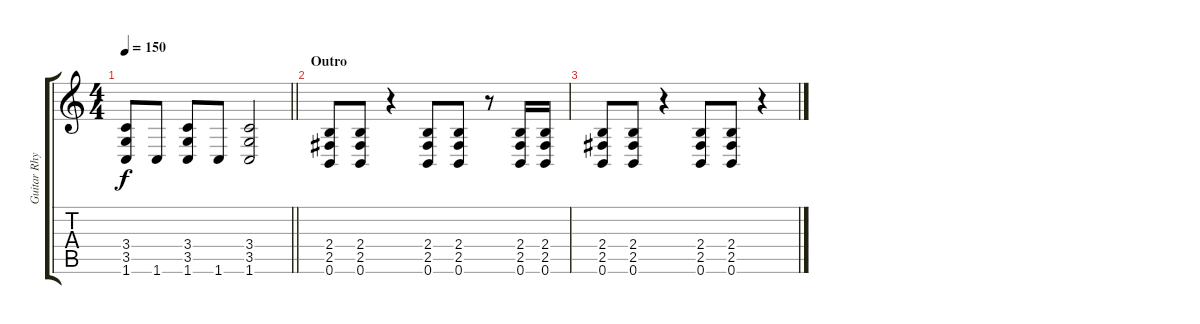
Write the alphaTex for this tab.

\track ("Guitar Rhytm" "Guitar Rhy") {instrument distortionguitar}
\staff {score tabs}
\tuning (B3 Gb3 D3 A2 E2 B1) {hide}
\ts (4 4)
\tempo 150
\clef g2
\barLineRight lightlight
\ks c
(3.4 3.5 1.6).8{dy f} 1.6.8 (3.4 3.5 1.6).8 1.6.8 (3.4 3.5 1.6).2 |
\section ("" "Outro")
(2.4 2.5 0.6).8 (2.4 2.5 0.6).8 r.4 (2.4 2.5 0.6).8 (2.4 2.5 0.6).8 r.8 (2.4 2.5 0.6).16 (2.4 2.5 0.6).16 |
(2.4 2.5 0.6).8 (2.4 2.5 0.6).8 r.4 (2.4 2.5 0.6).8 (2.4 2.5 0.6).8 r.4
